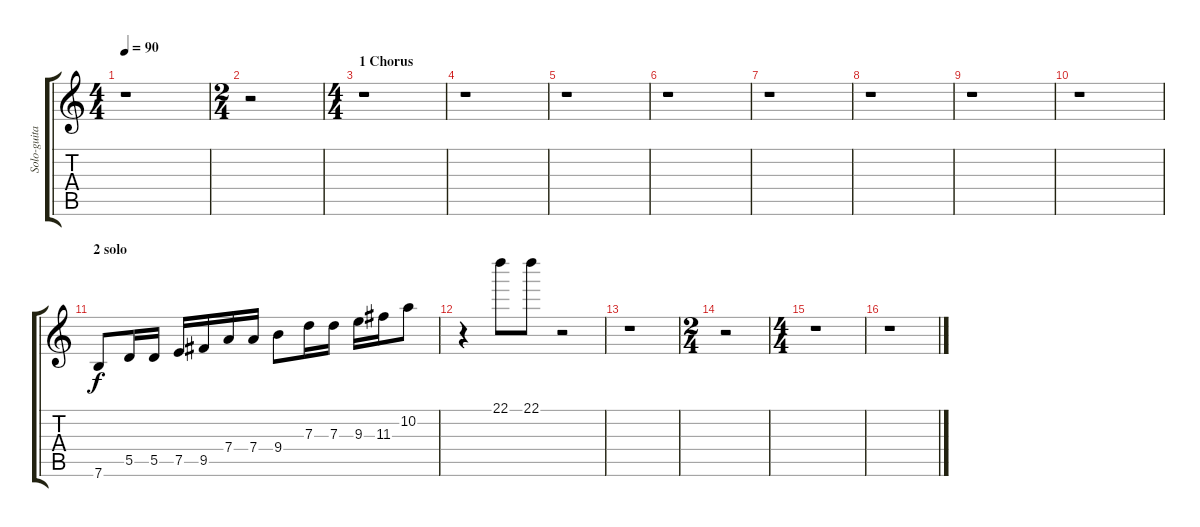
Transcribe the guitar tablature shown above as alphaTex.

\track ("Solo-guitar 2" "Solo-guita") {instrument overdrivenguitar}
\staff {score tabs}
\tuning (E4 B3 G3 D3 A2 E2) {hide}
\ts (4 4)
\tempo 90
\clef g2
\ks c
r.1{dy f} |
\ts (2 4)
r.2 |
\ts (4 4)
\section ("" "1 Chorus")
r.1 |
r.1 |
r.1 |
r.1 |
r.1 |
r.1 |
r.1 |
r.1 |
\section ("" "2 solo")
7.6.8 5.5.16 5.5.16 7.5.16 9.5.16 7.4.16 7.4.16 9.4.8 7.3.16 7.3.16 9.3.16 11.3.16 10.2.8 |
r.4 22.1.8 22.1.8 r.2 |
r.1 |
\ts (2 4)
r.2 |
\ts (4 4)
r.1 |
r.1
